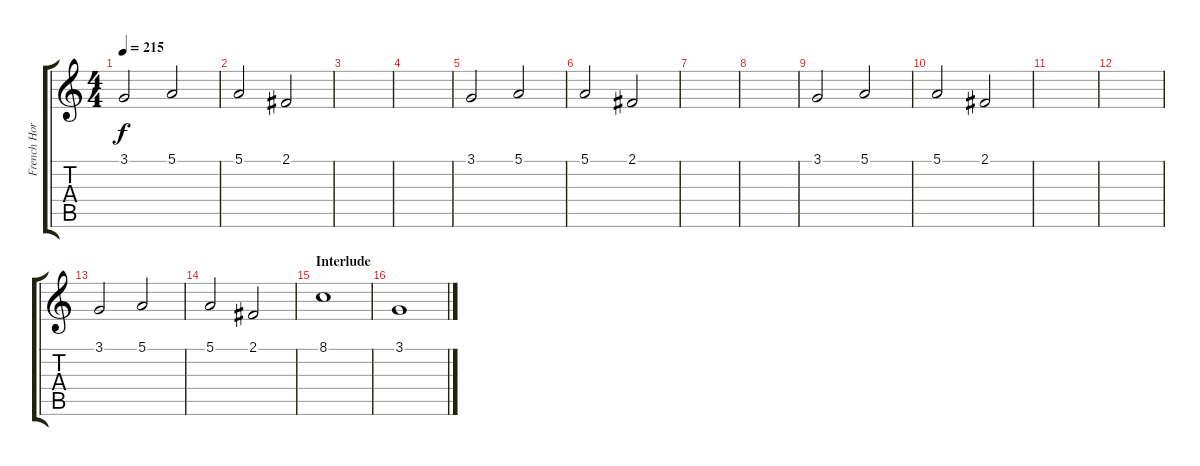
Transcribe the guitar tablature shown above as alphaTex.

\track ("French Horn" "French Hor") {instrument frenchhorn}
\staff {score tabs}
\tuning (E4 B3 G3 D3 A2 E2) {hide}
\ts (4 4)
\tempo 215
\clef g2
\ks c
3.1.2{dy f} 5.1.2 |
5.1.2 2.1.2 |
|
|
3.1.2 5.1.2 |
5.1.2 2.1.2 |
|
|
3.1.2 5.1.2 |
5.1.2 2.1.2 |
|
|
3.1.2 5.1.2 |
5.1.2 2.1.2 |
\section ("" "Interlude")
8.1.1 |
3.1.1
